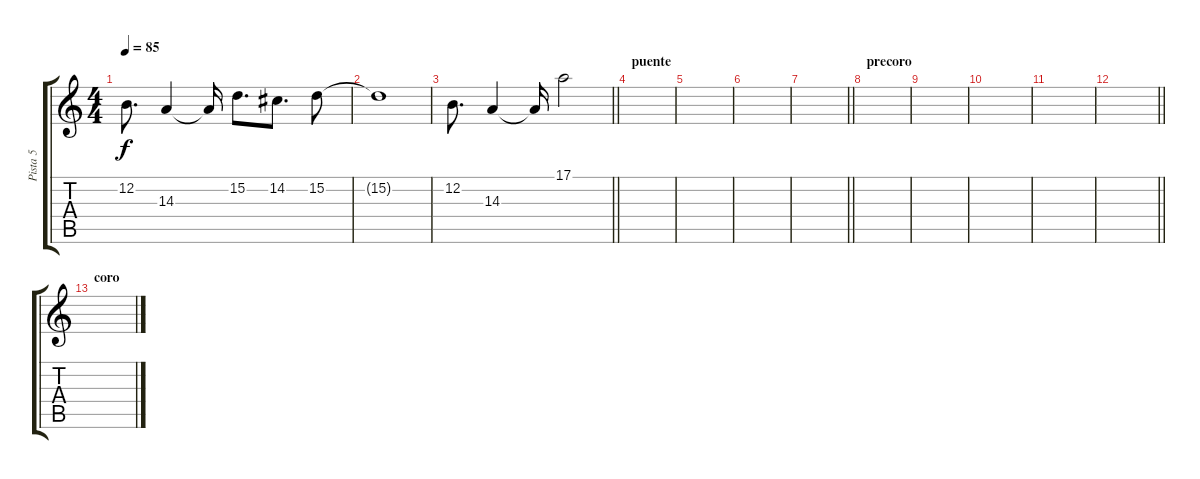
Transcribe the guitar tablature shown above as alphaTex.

\track ("Pista 5" "Pista 5") {instrument lead2sawtooth}
\staff {score tabs}
\tuning (E4 B3 G3 D3 A2 E2) {hide}
\ts (4 4)
\tempo 85
\clef g2
\ks c
12.2.8{d dy f} 14.3.4 14.3{t}.16 15.2.8{d} 14.2.8{d} 15.2.8 |
15.2{t}.1 |
\barLineRight lightlight
12.2.8{d} 14.3.4 14.3{t}.16 17.1.2 |
\section ("" "puente")
|
|
|
\barLineRight lightlight
|
\section ("" "precoro")
|
|
|
|
\barLineRight lightlight
|
\section ("" "coro")
